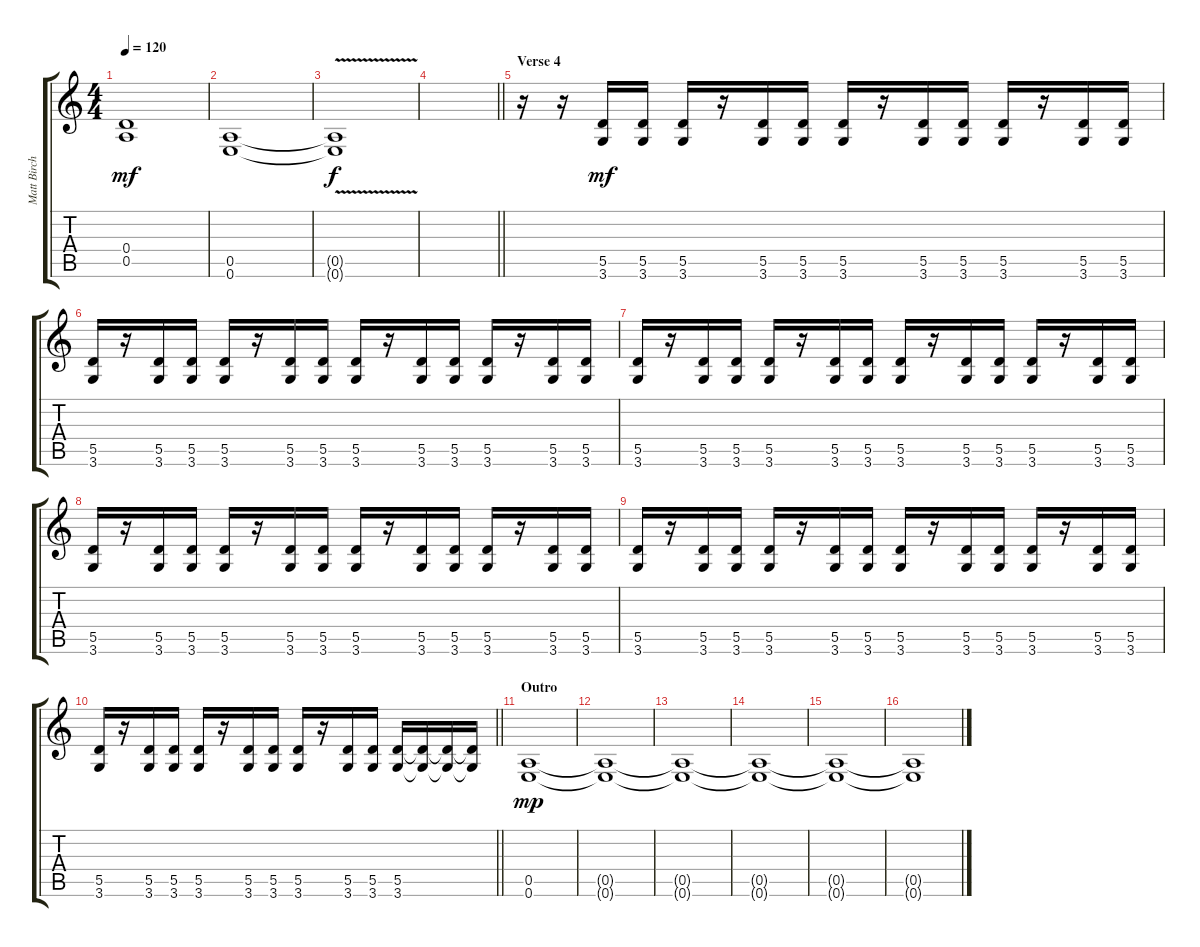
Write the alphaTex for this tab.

\track ("Matt Birch (Distortion)" "Matt Birch") {instrument distortionguitar}
\staff {score tabs}
\tuning (E4 B3 G3 D3 A2 E2) {hide}
\ts (4 4)
\tempo 120
\clef g2
\ks c
(0.4 0.5).1{dy mf} |
(0.5 0.6).1 |
(0.5{t} 0.6{v t}).1{dy f} |
\barLineRight lightlight
|
\section ("" "Verse 4")
r.16 r.16 (5.5 3.6).16{dy mf} (5.5 3.6).16 (5.5 3.6).16 r.16 (5.5 3.6).16 (5.5 3.6).16 (5.5 3.6).16 r.16 (5.5 3.6).16 (5.5 3.6).16 (5.5 3.6).16 r.16 (5.5 3.6).16 (5.5 3.6).16 |
(5.5 3.6).16 r.16 (5.5 3.6).16 (5.5 3.6).16 (5.5 3.6).16 r.16 (5.5 3.6).16 (5.5 3.6).16 (5.5 3.6).16 r.16 (5.5 3.6).16 (5.5 3.6).16 (5.5 3.6).16 r.16 (5.5 3.6).16 (5.5 3.6).16 |
(5.5 3.6).16 r.16 (5.5 3.6).16 (5.5 3.6).16 (5.5 3.6).16 r.16 (5.5 3.6).16 (5.5 3.6).16 (5.5 3.6).16 r.16 (5.5 3.6).16 (5.5 3.6).16 (5.5 3.6).16 r.16 (5.5 3.6).16 (5.5 3.6).16 |
(5.5 3.6).16 r.16 (5.5 3.6).16 (5.5 3.6).16 (5.5 3.6).16 r.16 (5.5 3.6).16 (5.5 3.6).16 (5.5 3.6).16 r.16 (5.5 3.6).16 (5.5 3.6).16 (5.5 3.6).16 r.16 (5.5 3.6).16 (5.5 3.6).16 |
(5.5 3.6).16 r.16 (5.5 3.6).16 (5.5 3.6).16 (5.5 3.6).16 r.16 (5.5 3.6).16 (5.5 3.6).16 (5.5 3.6).16 r.16 (5.5 3.6).16 (5.5 3.6).16 (5.5 3.6).16 r.16 (5.5 3.6).16 (5.5 3.6).16 |
\barLineRight lightlight
(5.5 3.6).16 r.16 (5.5 3.6).16 (5.5 3.6).16 (5.5 3.6).16 r.16 (5.5 3.6).16 (5.5 3.6).16 (5.5 3.6).16 r.16 (5.5 3.6).16 (5.5 3.6).16 (5.5 3.6).16 (5.5{t} 3.6{t}).16 (5.5{t} 3.6{t}).16 (5.5{t} 3.6{t}).16 |
\section ("" "Outro")
(0.5 0.6).1{dy mp} |
(0.5{t} 0.6{t}).1 |
(0.5{t} 0.6{t}).1 |
(0.5{t} 0.6{t}).1 |
(0.5{t} 0.6{t}).1 |
(0.5{t} 0.6{t}).1
